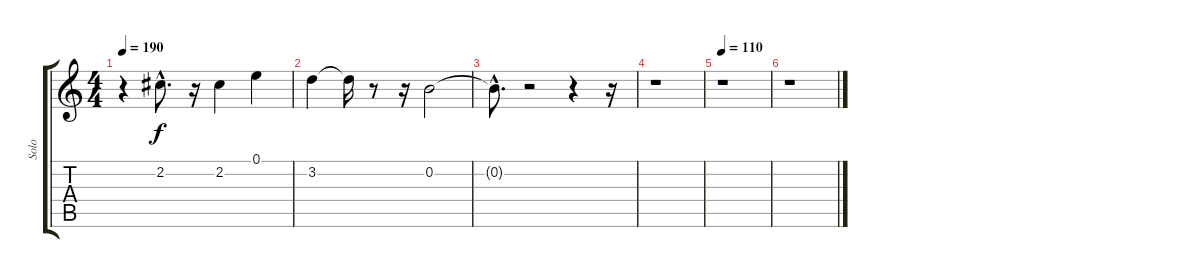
\track ("Solo" "Solo") {instrument overdrivenguitar}
\staff {score tabs}
\tuning (E4 B3 G3 D3 A2 E2) {hide}
\ts (4 4)
\tempo 190
\clef g2
\ks c
r.4{dy f} 2.2{hac}.8{d} r.16 2.2.4 0.1.4 |
3.2.4 3.2{t}.16 r.8 r.16 0.2.2 |
0.2{hac t}.8{d} r.2 r.4 r.16 |
r.1 |
\tempo 110
r.1 |
r.1
